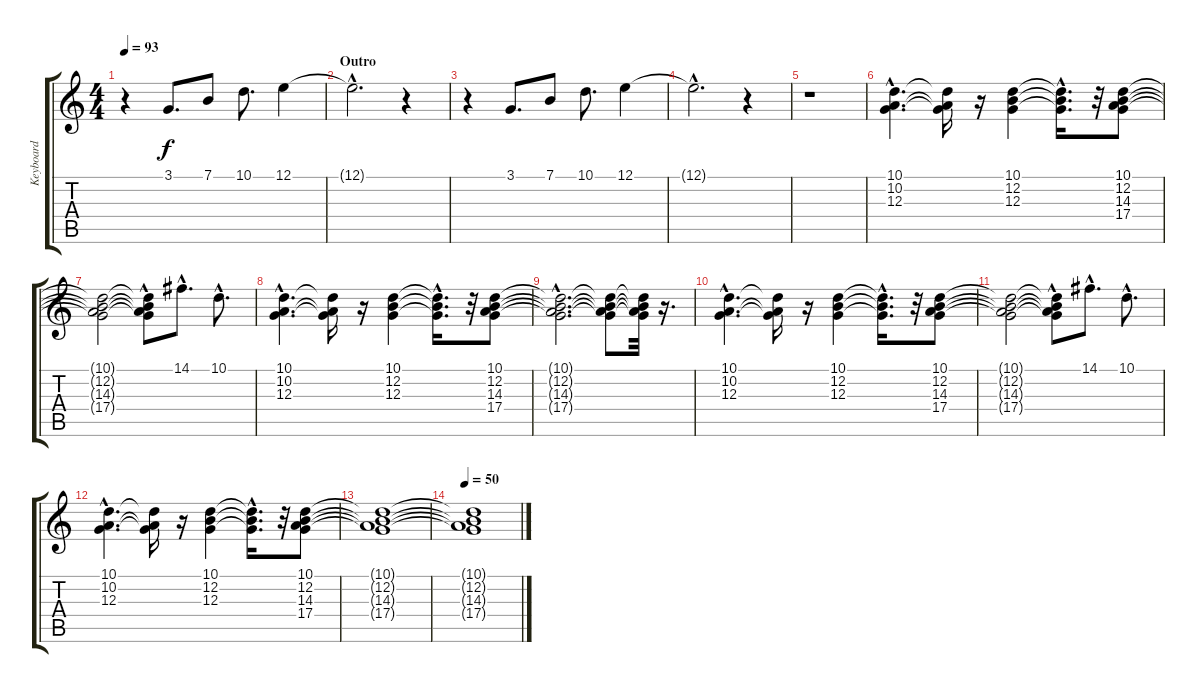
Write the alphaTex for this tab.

\track ("Keyboard" "Keyboard") {instrument electricpiano1}
\staff {score tabs}
\tuning (E4 B3 G3 D3 A2 E2) {hide}
\ts (4 4)
\tempo 93
\clef g2
\ks c
r.4{dy f} 3.1.8{d} 7.1.8 10.1.8{d} 12.1.4 |
\section ("" "Outro")
12.1{hac t}.2{d} r.4 |
r.4 3.1.8{d} 7.1.8 10.1.8{d} 12.1.4 |
12.1{hac t}.2{d} r.4 |
r.1 |
(10.1{hac} 10.2{hac} 12.3{hac}).4{d} (10.1{t} 10.2{t} 12.3{t}).16 r.16 (10.1 12.2 12.3).4 (10.1{hac t} 12.2{hac t} 12.3{hac t}).16{d} r.32 (10.1 12.2 14.3 17.4).8 |
(10.1{t} 12.2{t} 14.3{t} 17.4{t}).2 (10.1{t} 12.2{hac t} 14.3{hac t} 17.4{hac t}).8 14.1{hac}.8{d} 10.1{hac}.8{d} |
(10.1{hac} 10.2{hac} 12.3{hac}).4{d} (10.1{t} 10.2{t} 12.3{t}).16 r.16 (10.1 12.2 12.3).4 (10.1{hac t} 12.2{hac t} 12.3{hac t}).16{d} r.32 (10.1 12.2 14.3 17.4).8 |
(10.1{hac t} 12.2{hac t} 14.3{hac t} 17.4{hac t}).2{d} (10.1{t} 12.2{t} 14.3{t} 17.4{t}).8 (10.1{t} 12.2{t} 14.3{t} 17.4{t}).32 r.16{d} |
(10.1{hac} 10.2{hac} 12.3{hac}).4{d} (10.1{t} 10.2{t} 12.3{t}).16 r.16 (10.1 12.2 12.3).4 (10.1{hac t} 12.2{hac t} 12.3{hac t}).16{d} r.32 (10.1 12.2 14.3 17.4).8 |
(10.1{t} 12.2{t} 14.3{t} 17.4{t}).2 (10.1{t} 12.2{hac t} 14.3{hac t} 17.4{hac t}).8 14.1{hac}.8{d} 10.1{hac}.8{d} |
(10.1{hac} 10.2{hac} 12.3{hac}).4{d} (10.1{t} 10.2{t} 12.3{t}).16 r.16 (10.1 12.2 12.3).4 (10.1{hac t} 12.2{hac t} 12.3{hac t}).16{d} r.32 (10.1 12.2 14.3 17.4).8 |
(10.1{t} 12.2{t} 14.3{t} 17.4{t}).1 |
\tempo 50
(10.1{t} 12.2{t} 14.3{t} 17.4{t}).1
